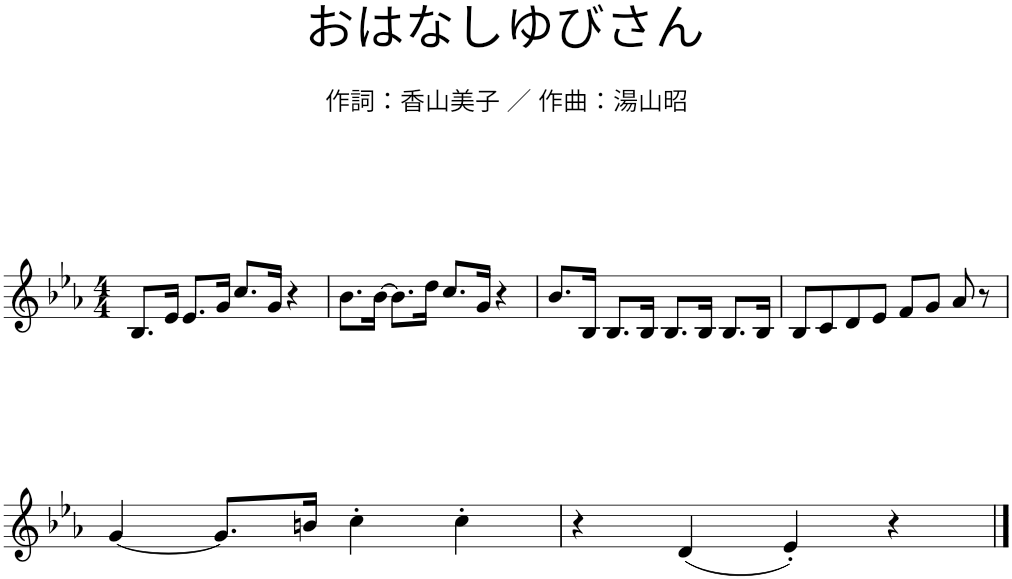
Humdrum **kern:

**kern
*part1
*staff1
*I"Piano
*I'Pno.
*clefG2
*k[b-e-a-]
*M4/4
=1
8.B-/L
16e-/Jk
8.e-/L
16g/Jk
8.cc/L
16g/Jk
4r
=2
8.b-\L
[16b-\Jk
8.b-\L]
16dd\Jk
8.cc/L
16g/Jk
4r
=3
8.b-/L
16B-/Jk
8.B-/L
16B-/Jk
8.B-/L
16B-/Jk
8.B-/L
16B-/Jk
=4
8B-/L
8c/
8d/
8e-/J
8f/L
8g/J
8a-/
8r
!!LO:LB:g=z
=5
[4g/
8.g/L]
16bn/Jk
4cc'\
4cc'\
=6
4r
(4d/
4e-'/)
4r
==
*-
